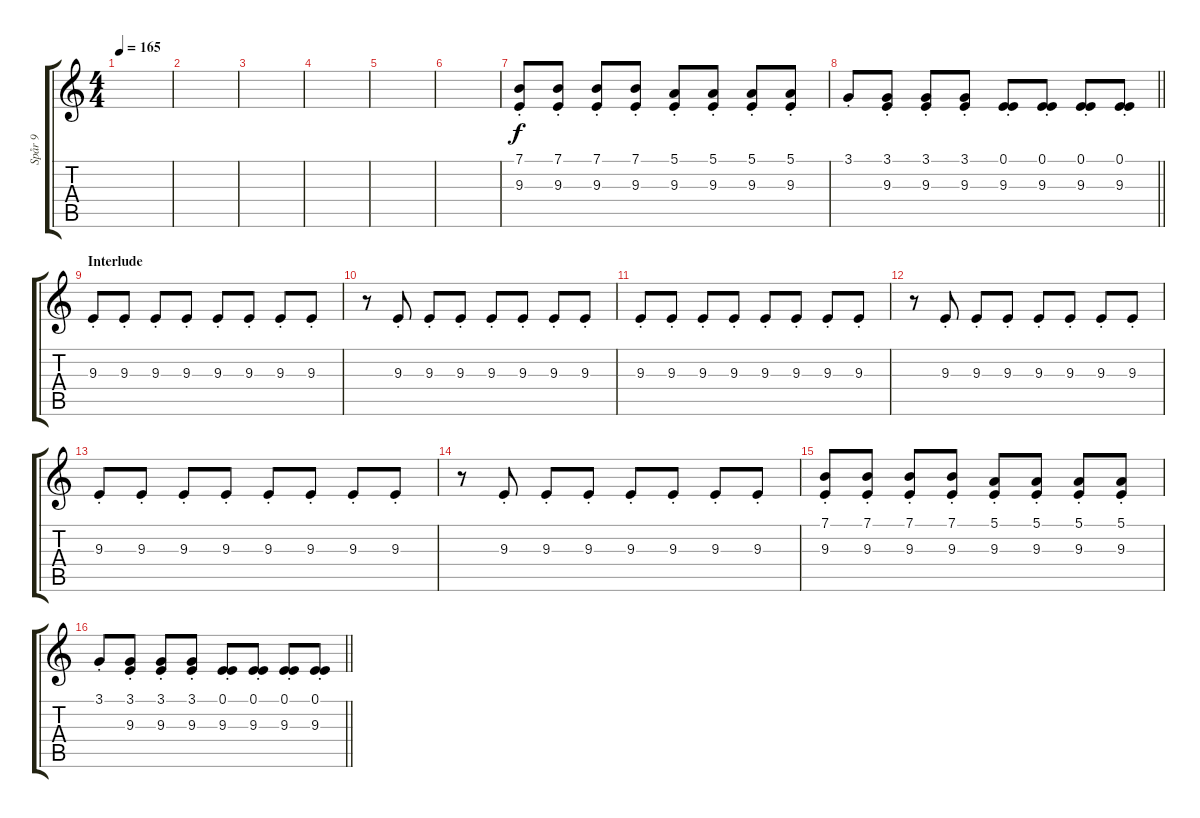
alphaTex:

\track ("Spår 9" "Spår 9") {instrument shamisen}
\staff {score tabs}
\tuning (E4 B3 G3 D3 A2 E2) {hide}
\ts (4 4)
\tempo 165
\clef g2
\ks c
|
|
|
|
|
|
(7.1{st} 9.3{st}).8{dy f} (7.1{st} 9.3{st}).8 (7.1{st} 9.3{st}).8 (7.1{st} 9.3{st}).8 (5.1{st} 9.3{st}).8 (5.1{st} 9.3{st}).8 (5.1{st} 9.3{st}).8 (5.1{st} 9.3{st}).8 |
\barLineRight lightlight
3.1{st}.8 (3.1{st} 9.3{st}).8 (3.1{st} 9.3{st}).8 (3.1{st} 9.3{st}).8 (0.1{st} 9.3{st}).8 (0.1{st} 9.3{st}).8 (0.1{st} 9.3{st}).8 (0.1{st} 9.3{st}).8 |
\section ("" "Interlude")
9.3{st}.8 9.3{st}.8 9.3{st}.8 9.3{st}.8 9.3{st}.8 9.3{st}.8 9.3{st}.8 9.3{st}.8 |
r.8 9.3{st}.8 9.3{st}.8 9.3{st}.8 9.3{st}.8 9.3{st}.8 9.3{st}.8 9.3{st}.8 |
9.3{st}.8 9.3{st}.8 9.3{st}.8 9.3{st}.8 9.3{st}.8 9.3{st}.8 9.3{st}.8 9.3{st}.8 |
r.8 9.3{st}.8 9.3{st}.8 9.3{st}.8 9.3{st}.8 9.3{st}.8 9.3{st}.8 9.3{st}.8 |
9.3{st}.8 9.3{st}.8 9.3{st}.8 9.3{st}.8 9.3{st}.8 9.3{st}.8 9.3{st}.8 9.3{st}.8 |
r.8 9.3{st}.8 9.3{st}.8 9.3{st}.8 9.3{st}.8 9.3{st}.8 9.3{st}.8 9.3{st}.8 |
(7.1{st} 9.3{st}).8 (7.1{st} 9.3{st}).8 (7.1{st} 9.3{st}).8 (7.1{st} 9.3{st}).8 (5.1{st} 9.3{st}).8 (5.1{st} 9.3{st}).8 (5.1{st} 9.3{st}).8 (5.1{st} 9.3{st}).8 |
\barLineRight lightlight
3.1{st}.8 (3.1{st} 9.3{st}).8 (3.1{st} 9.3{st}).8 (3.1{st} 9.3{st}).8 (0.1{st} 9.3{st}).8 (0.1{st} 9.3{st}).8 (0.1{st} 9.3{st}).8 (0.1{st} 9.3{st}).8
